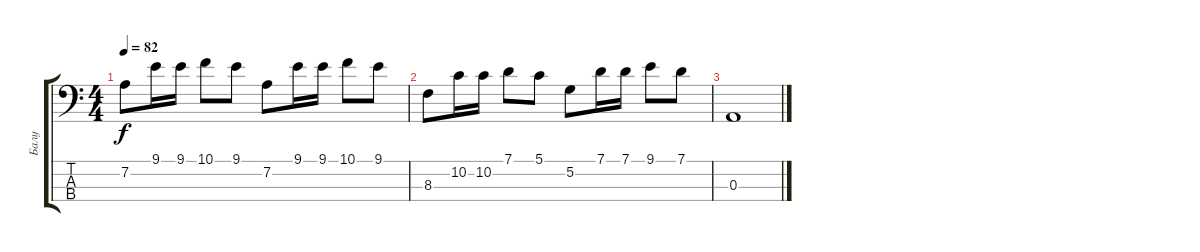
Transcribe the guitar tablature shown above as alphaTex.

\track ("Балу" "Балу") {instrument electricbasspick}
\staff {score tabs}
\tuning (G2 D2 A1 E1) {hide}
\ts (4 4)
\tempo 82
\clef f4
\ks c
7.2.8{dy f} 9.1.16 9.1.16 10.1.8 9.1.8 7.2.8 9.1.16 9.1.16 10.1.8 9.1.8 |
8.3.8 10.2.16 10.2.16 7.1.8 5.1.8 5.2.8 7.1.16 7.1.16 9.1.8 7.1.8 |
0.3.1
